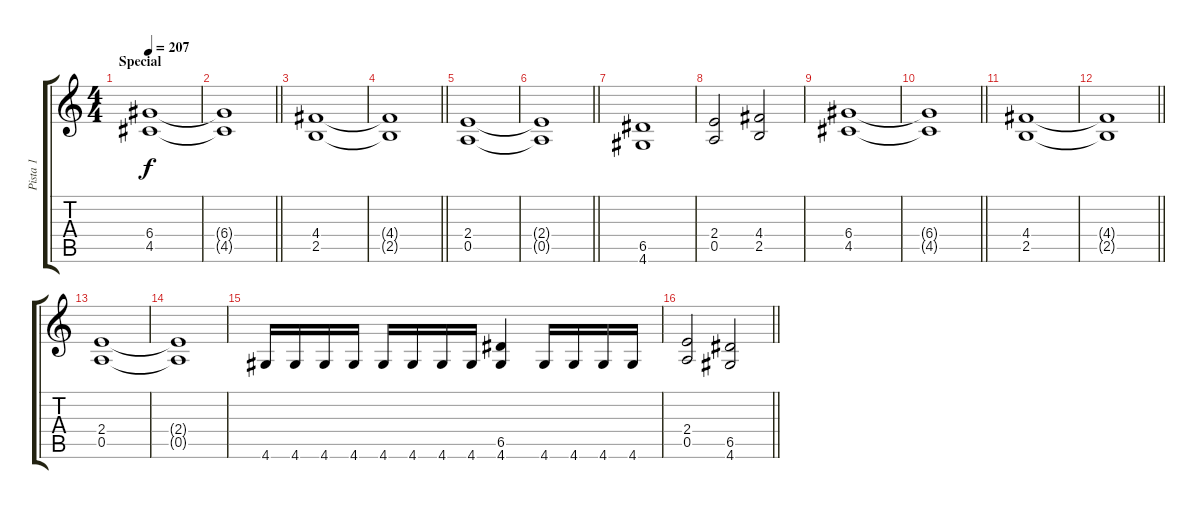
\track ("Pista 1" "Pista 1") {instrument overdrivenguitar}
\staff {score tabs}
\tuning (E4 B3 G3 D3 A2 E2) {hide}
\ts (4 4)
\section ("" "Special")
\tempo 207
\clef g2
\ks c
(6.4 4.5).1{dy f} |
\barLineRight lightlight
(6.4{t} 4.5{t}).1 |
(4.4 2.5).1 |
\barLineRight lightlight
(4.4{t} 2.5{t}).1 |
(2.4 0.5).1 |
\barLineRight lightlight
(2.4{t} 0.5{t}).1 |
(6.5 4.6).1 |
(2.4 0.5).2 (4.4 2.5).2 |
(6.4 4.5).1 |
\barLineRight lightlight
(6.4{t} 4.5{t}).1 |
(4.4 2.5).1 |
\barLineRight lightlight
(4.4{t} 2.5{t}).1 |
(2.4 0.5).1 |
(2.4{t} 0.5{t}).1 |
4.6.16 4.6.16 4.6.16 4.6.16 4.6.16 4.6.16 4.6.16 4.6.16 (6.5 4.6).4 4.6.16 4.6.16 4.6.16 4.6.16 |
\barLineRight lightlight
(2.4 0.5).2 (6.5 4.6).2
